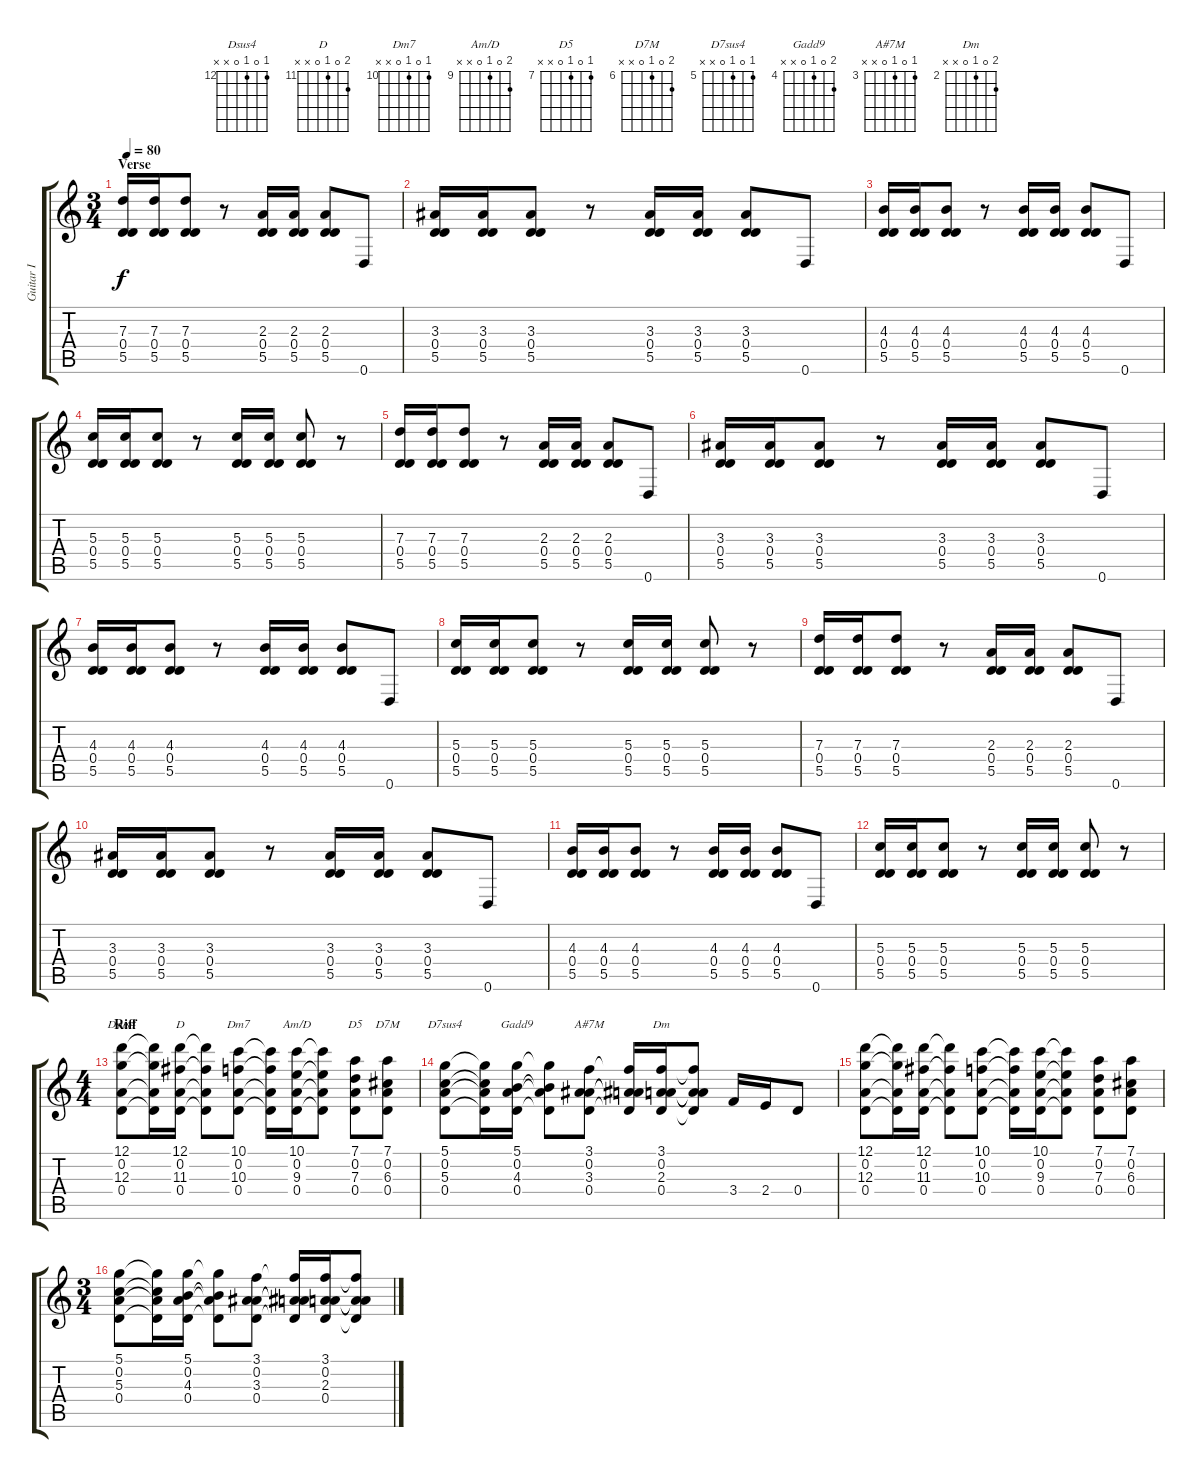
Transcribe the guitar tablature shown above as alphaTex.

\track ("Guitar I" "Guitar I") {instrument overdrivenguitar}
\staff {score tabs}
\tuning (D4 A3 G3 D3 A2 D2) {hide}
\chord ("Dsus4" 12 0 12 0 x x) {firstfret 12}
\chord ("D" 12 0 11 0 x x) {firstfret 11}
\chord ("Dm7" 10 0 10 0 x x) {firstfret 10}
\chord ("Am/D" 10 0 9 0 x x) {firstfret 9}
\chord ("D5" 7 0 7 0 x x) {firstfret 7}
\chord ("D7M" 7 0 6 0 x x) {firstfret 6}
\chord ("D7sus4" 5 0 5 0 x x) {firstfret 5}
\chord ("Gadd9" 5 0 4 0 x x) {firstfret 4}
\chord ("A#7M" 3 0 3 0 x x) {firstfret 3}
\chord ("Dm" 3 0 2 0 x x) {firstfret 2}
\ts (3 4)
\section ("" "Verse")
\tempo 80
\clef g2
\ks c
(7.3 0.4 5.5).16{dy f} (7.3 0.4 5.5).16 (7.3 0.4 5.5).8 r.8 (2.3 0.4 5.5).16 (2.3 0.4 5.5).16 (2.3 0.4 5.5).8 0.6.8 |
(3.3 0.4 5.5).16 (3.3 0.4 5.5).16 (3.3 0.4 5.5).8 r.8 (3.3 0.4 5.5).16 (3.3 0.4 5.5).16 (3.3 0.4 5.5).8 0.6.8 |
(4.3 0.4 5.5).16 (4.3 0.4 5.5).16 (4.3 0.4 5.5).8 r.8 (4.3 0.4 5.5).16 (4.3 0.4 5.5).16 (4.3 0.4 5.5).8 0.6.8 |
(5.3 0.4 5.5).16 (5.3 0.4 5.5).16 (5.3 0.4 5.5).8 r.8 (5.3 0.4 5.5).16 (5.3 0.4 5.5).16 (5.3 0.4 5.5).8 r.8 |
(7.3 0.4 5.5).16 (7.3 0.4 5.5).16 (7.3 0.4 5.5).8 r.8 (2.3 0.4 5.5).16 (2.3 0.4 5.5).16 (2.3 0.4 5.5).8 0.6.8 |
(3.3 0.4 5.5).16 (3.3 0.4 5.5).16 (3.3 0.4 5.5).8 r.8 (3.3 0.4 5.5).16 (3.3 0.4 5.5).16 (3.3 0.4 5.5).8 0.6.8 |
(4.3 0.4 5.5).16 (4.3 0.4 5.5).16 (4.3 0.4 5.5).8 r.8 (4.3 0.4 5.5).16 (4.3 0.4 5.5).16 (4.3 0.4 5.5).8 0.6.8 |
(5.3 0.4 5.5).16 (5.3 0.4 5.5).16 (5.3 0.4 5.5).8 r.8 (5.3 0.4 5.5).16 (5.3 0.4 5.5).16 (5.3 0.4 5.5).8 r.8 |
(7.3 0.4 5.5).16 (7.3 0.4 5.5).16 (7.3 0.4 5.5).8 r.8 (2.3 0.4 5.5).16 (2.3 0.4 5.5).16 (2.3 0.4 5.5).8 0.6.8 |
(3.3 0.4 5.5).16 (3.3 0.4 5.5).16 (3.3 0.4 5.5).8 r.8 (3.3 0.4 5.5).16 (3.3 0.4 5.5).16 (3.3 0.4 5.5).8 0.6.8 |
(4.3 0.4 5.5).16 (4.3 0.4 5.5).16 (4.3 0.4 5.5).8 r.8 (4.3 0.4 5.5).16 (4.3 0.4 5.5).16 (4.3 0.4 5.5).8 0.6.8 |
(5.3 0.4 5.5).16 (5.3 0.4 5.5).16 (5.3 0.4 5.5).8 r.8 (5.3 0.4 5.5).16 (5.3 0.4 5.5).16 (5.3 0.4 5.5).8 r.8 |
\ts (4 4)
\section ("" "Riff")
(12.1 0.2 12.3 0.4).8{ch "Dsus4"} (12.1{t} 0.2{t} 12.3{t} 0.4{t}).16 (12.1 0.2 11.3 0.4).16{ch "D"} (12.1{t} 0.2{t} 11.3{t} 0.4{t}).8 (10.1 0.2 10.3 0.4).8{ch "Dm7"} (10.1{t} 0.2{t} 10.3{t} 0.4{t}).16 (10.1 0.2 9.3 0.4).16{ch "Am/D"} (10.1{t} 0.2{t} 9.3{t} 0.4{t}).8 (7.1 0.2 7.3 0.4).8{ch "D5"} (7.1 0.2 6.3 0.4).8{ch "D7M"} |
(5.1 0.2 5.3 0.4).8{ch "D7sus4"} (5.1{t} 0.2{t} 5.3{t} 0.4{t}).16 (5.1 0.2 4.3 0.4).16{ch "Gadd9"} (5.1{t} 0.2{t} 4.3{t} 0.4{t}).8 (3.1 0.2 3.3 0.4).8{ch "A#7M"} (3.1{t} 0.2{t} 3.3{t} 0.4{t}).16 (3.1 0.2 2.3 0.4).16{ch "Dm"} (3.1{t} 0.2{t} 2.3{t} 0.4{t}).8 3.4.16 2.4.16 0.4.8 |
(12.1 0.2 12.3 0.4).8 (12.1{t} 0.2{t} 12.3{t} 0.4{t}).16 (12.1 0.2 11.3 0.4).16 (12.1{t} 0.2{t} 11.3{t} 0.4{t}).8 (10.1 0.2 10.3 0.4).8 (10.1{t} 0.2{t} 10.3{t} 0.4{t}).16 (10.1 0.2 9.3 0.4).16 (10.1{t} 0.2{t} 9.3{t} 0.4{t}).8 (7.1 0.2 7.3 0.4).8 (7.1 0.2 6.3 0.4).8 |
\ts (3 4)
(5.1 0.2 5.3 0.4).8 (5.1{t} 0.2{t} 5.3{t} 0.4{t}).16 (5.1 0.2 4.3 0.4).16 (5.1{t} 0.2{t} 4.3{t} 0.4{t}).8 (3.1 0.2 3.3 0.4).8 (3.1{t} 0.2{t} 3.3{t} 0.4{t}).16 (3.1 0.2 2.3 0.4).16 (3.1{t} 0.2{t} 2.3{t} 0.4{t}).8
